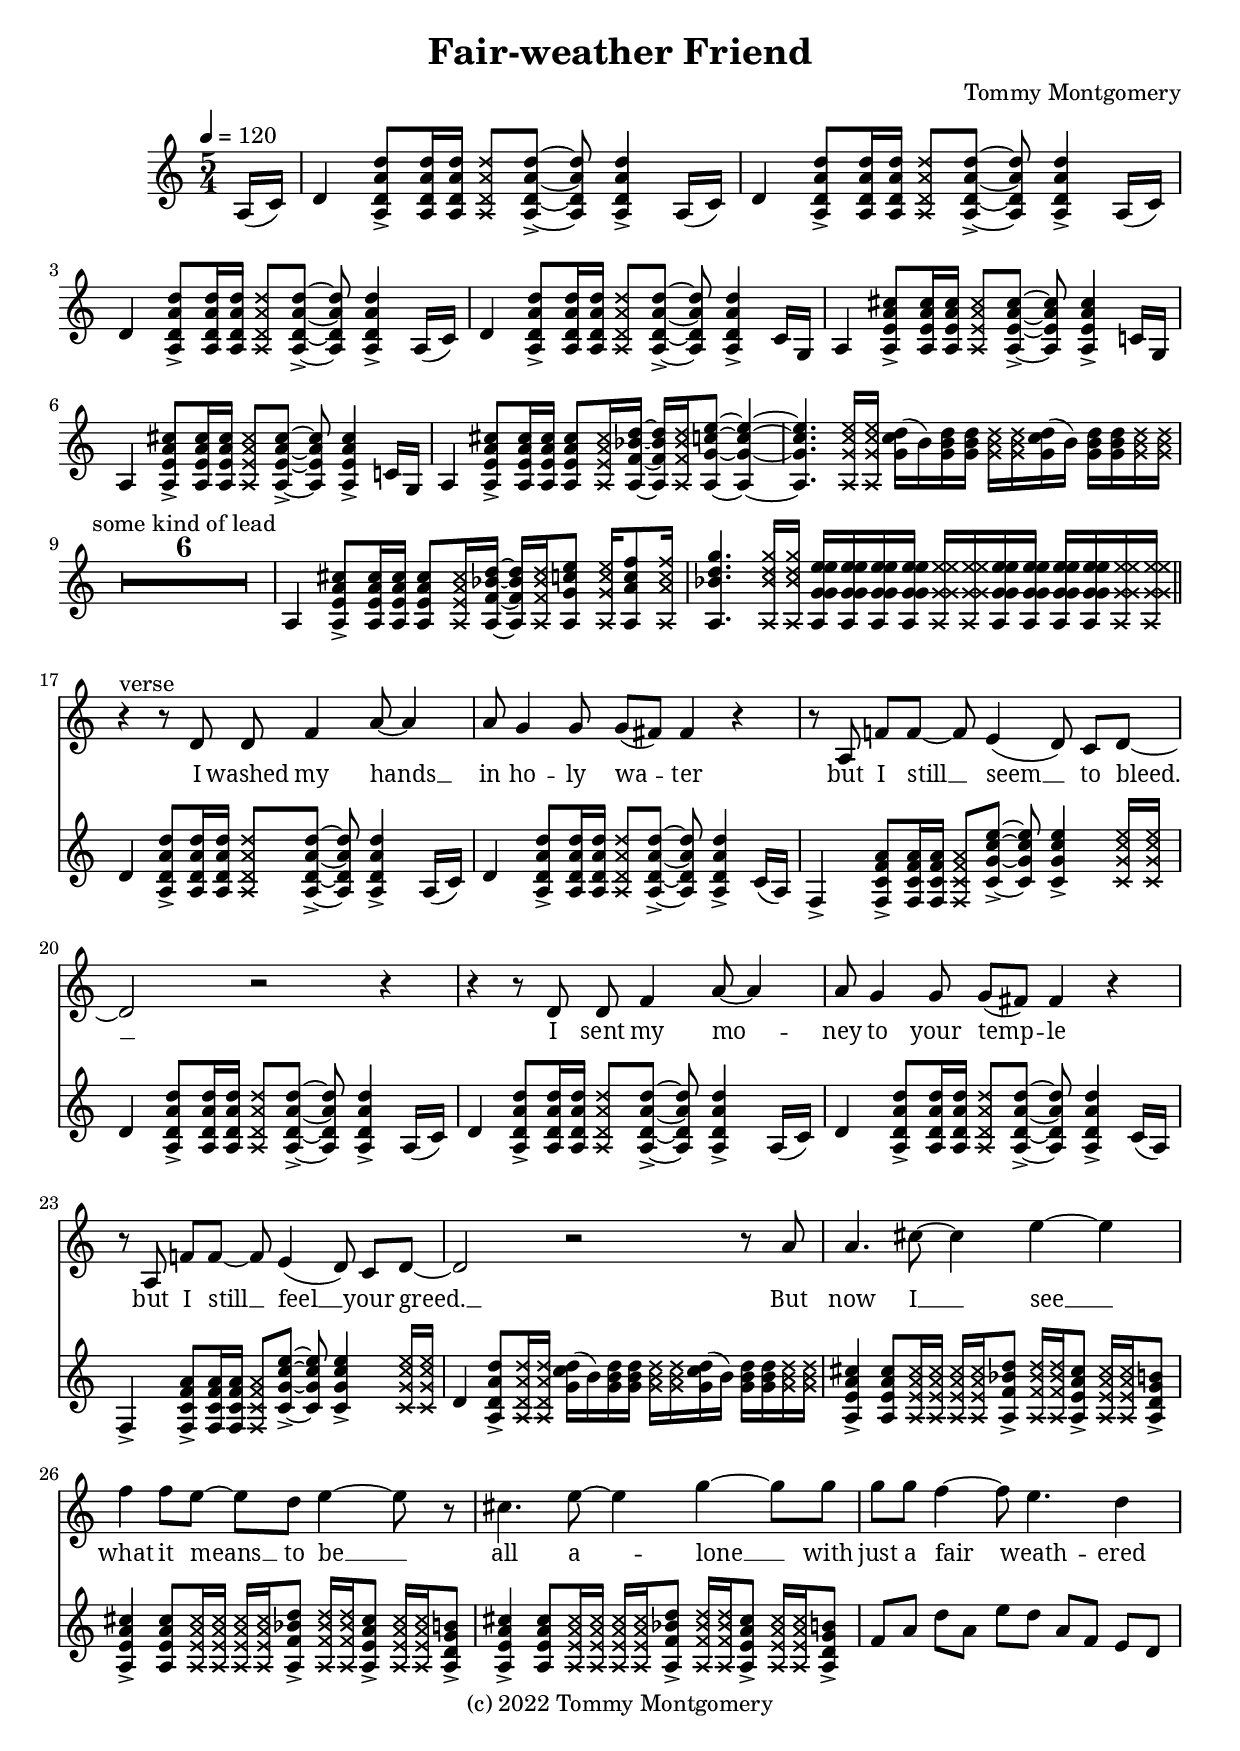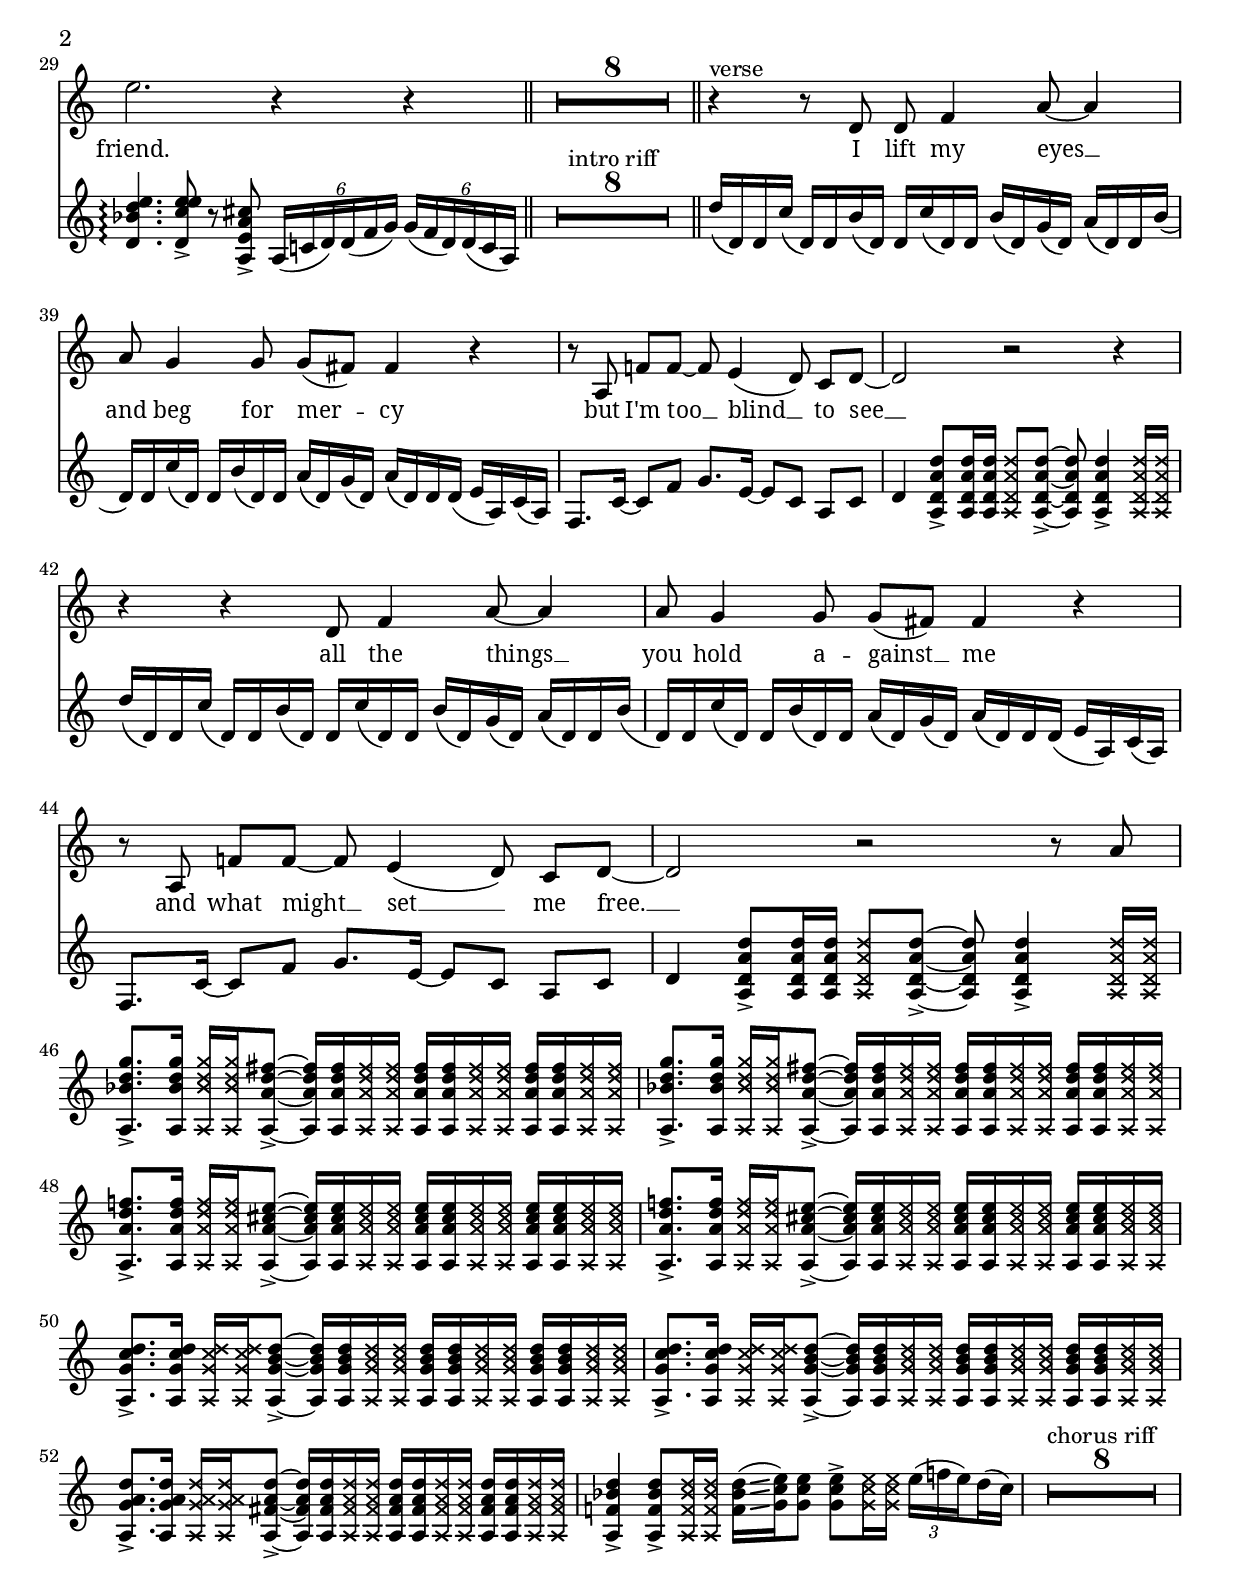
\version "2.22.1"
\language "english"

\header {
  title = "Fair-weather Friend"
  composer = "Tommy Montgomery"
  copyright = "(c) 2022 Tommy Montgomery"
}

global = {
  \key d \dorian
  \set Staff.printKeyCancellation = ##f
  \numericTimeSignature
  \compressEmptyMeasures
  \omit Voice.StringNumber
  \override TupletBracket #'bracket-visibility = #'if-no-beam
  \override MultiMeasureRest.expand-limit = #3
  \override Score.ChordName.font-name = #"Noto Serif"
  \override Score.ChordName.font-size = #0
  \override Score.LyricText.font-name = #"Noto Serif"
  \override Score.LyricText.font-size = #0

  \time 5/4
}


guitar = \relative c' {
  \tempo 4 = 120

  \partial 8 a16( c) |
  \repeat unfold 3 {
    d4 <a d a' d>8-> q16 q \xNotesOn q8 \xNotesOff q-> ~ q q4-> a16( c) |
  }
  d4 <a d a' d>8-> q16 q \xNotesOn q8 \xNotesOff q-> ~ q q4-> c16 g |

  \repeat unfold 2 {
    a4 <a e' a cs>8-> q16 q \xNotesOn q8 \xNotesOff q-> ~ q q4-> c!16 g |
  }

  a4 <a e' a cs>8-> q16 q q8 \xNotesOn q16 \xNotesOff <a f' bf d> ~ q \xNotesOn q \xNotesOff <a g' c e>8 ~ q4 ~ |
  q4. \xNotesOn q16 q \xNotesOff <g' c d>( b) <g b d> q \xNotesOn q q \xNotesOff <g c d>( b) <g b d> q \xNotesOn q q \xNotesOff |

  R1*5/4*6^"some kind of lead" |
  a,4 <a e' a cs>8-> q16 q q8 \xNotesOn q16 \xNotesOff <a f' bf d> ~ q \xNotesOn q \xNotesOff <a g' c e>8 \xNotesOn q16 \xNotesOff <a a' c f>8 \xNotesOn q16 \xNotesOff |
  <a bf' d g>4. \xNotesOn q16 q16 \xNotesOff <a g' g e' e> q q q \xNotesOn q q \xNotesOff <a g' g e' e> q q q \xNotesOn q q \xNotesOff |

  \bar "||"

  \repeat unfold 2 {
    d4 <a d a' d>8-> q16 q \xNotesOn q8 \xNotesOff q-> ~ q q4-> a16( c) |
    d4 <a d a' d>8-> q16 q \xNotesOn q8 \xNotesOff q-> ~ q q4-> c16( a) |
    f4-> <f c' f a>8-> q16 q \xNotesOn q8 \xNotesOff <c' g'c e>8-> ~ q q4-> \xNotesOn q16 q \xNotesOff |
  }
  \alternative {
    { d4 <a d a' d>8-> q16 q \xNotesOn q8 \xNotesOff q-> ~ q q4-> a16( c) | }
    { d4 <a d a' d>8-> \xNotesOn q16 q \xNotesOff <g' c d>( b) <g b d> q \xNotesOn q q \xNotesOff <g c d>( b) <g b d> q \xNotesOn q q \xNotesOff }
  }

  % chorus
  \repeat unfold 3 {
    <a, e' a cs>4-> q8 \xNotesOn q16 q q q \xNotesOff <a f' bf d>8->
      \xNotesOn q16 q \xNotesOff <a e' a cs>8-> \xNotesOn q16 q \xNotesOff <a d g b>8-> |
  }
  f'8 a d a e' d a f e d |
  <d bf' d e>4.\arpeggio <d c' e e>8-> r <a e' a cs>-> \tuplet 6/4 4 { a16( c! d) d( f g) g( f d) d( c a) } |

  \bar "||"

  R1*5/4*8^"intro riff" |

  \bar "||"

  \repeat unfold 2 {
    d'16( d,) d c'( d,) d b'( d,) d c'( d,) d b'( d,) g( d)
    a'( d,) d b'( d,) d c'( d,) d b'( d,) d a'( d,) g( d)
    a'( d,) d d( e a,) c( a) |

    f8. c'16 ~ c8 f g8. e16 ~ e8 c a c |
  }
  \alternative {
    { d4 <a d a' d>8-> q16 q \xNotesOn q8 \xNotesOff q-> ~ q q4-> \xNotesOn q16 q \xNotesOff | }
    { d4 <a d a' d>8-> q16 q \xNotesOn q8 \xNotesOff q-> ~ q q4-> \xNotesOn q16 q \xNotesOff | }
  }

  \repeat unfold 2 {
    <a bf' d g>8.-> q16 \xNotesOn q q \xNotesOff <a a' d fs>8-> ~  q16 q \xNotesOn q q \xNotesOff
      \repeat unfold 2 { q q \xNotesOn q q \xNotesOff } |
  }
  \repeat unfold 2 {
    <a a' d f!>8.-> q16 \xNotesOn q q \xNotesOff <a a' cs e>8-> ~  q16 q \xNotesOn q q \xNotesOff
      \repeat unfold 2 { q q \xNotesOn q q \xNotesOff } |
  }
  \repeat unfold 2 {
    <a g' c d>8.-> q16 \xNotesOn q q \xNotesOff <a g' b d>8-> ~  q16 q \xNotesOn q q \xNotesOff
      \repeat unfold 2 { q q \xNotesOn q q \xNotesOff } |
  }

  <a g' a d>8.-> q16 \xNotesOn q q \xNotesOff <a fs' a d>8-> ~  q16 q \xNotesOn q q \xNotesOff
    \repeat unfold 2 { q q \xNotesOn q q \xNotesOff } |
  <a f'! bf d>4-> q8-> \xNotesOn q16 q \xNotesOff <f' bf d>16\glissando( <g c e>) q8 q-> \xNotesOn q16 q \xNotesOff
    \tuplet 3/2 { e'16( f! \set stemRightBeamCount = #1 e) } \set stemLeftBeamCount = #1 d( c) |

  R1*5/4*8^"chorus riff" |
}

vocalMelody = \relative c' {
  \partial 8 r8 |
  R1*5/4*16 |

  % verse 1
  r4^"verse" r8 d d f4 a8 ~ a4 | a8 g4 g8 g( fs) fs4 r4 |
  r8 a, f'! f ~ f e4( d8) c d ~ | d2 r2 r4 |
  r4 r8 d d f4 a8 ~ a4 | a8 g4 g8 g( fs) fs4 r4 |
  r8 a, f'! f ~ f e4( d8) c d ~ | d2 r2 r8 a'8 |

  % chorus
  a4. cs8 ~ cs4 e4 ~ e |
  f4 f8 e ~ e d e4 ~ e8 r8 |
  cs4. e8 ~ e4 g4 ~ g8 g8 |
  g8 g f4 ~ f8 e4. d4 |
  e2. r4 r4 |

  R1*5/4*8 |

  % verse 2
  r4^"verse" r8 d, d f4 a8 ~ a4 | a8 g4 g8 g( fs) fs4 r4 |
  r8 a, f'! f ~ f e4( d8) c d ~ | d2 r2 r4 |
  r4 r4 d8 f4 a8 ~ a4 | a8 g4 g8 g( fs) fs4 r4 |
  r8 a, f'! f ~ f e4( d8) c d ~ | d2 r2 r8 a'8 |

}

allTheLyrics = \lyricmode {
  I washed my hands __ in ho -- ly wa -- ter
  but I still __ seem __ to bleed. __
  I sent my mo -- ney to your temp -- le
  but I still __ feel __ your greed. __

  But now I __ see __
  what it means __ to be __
  all a -- lone __
  with just a fair weath -- ered friend.

  I lift my eyes __ and beg for mer -- cy
  but I'm too __ blind __ to see __
  all the things __ you hold a -- gainst __ me
  and what might __ set __ me free. __

}

guitarStaff = \new Staff \with { midiInstrument = "distorted guitar" midiMaximumVolume = #0.6 } {
  \global
  \guitar
}

vox = \new Staff \with { midiInstrument = "voice oohs" midiMinimumVolume = #0.7 } {
  <<
    \new Voice = "vocalMelody" { \clef treble \global \vocalMelody }
    \new Lyrics \lyricsto "vocalMelody" {
      \allTheLyrics
    }
  >>
}

chordExceptionMusic = {
  <c e g b d'>1-\markup { "maj9" }
  <c e g b fs'>1-\markup { "maj7" \sharp "11" }
  <c ef f g bf>1-\markup { "m7sus4" }
  <c ef gf bff>1-\markup { "°7" }
  <c ef gf bf>1-\markup { \super { "ø7" } }
  <c e g d'>1-\markup { "add9" }
  <c ef g d'>1-\markup { "m(add9)" }
  <c e fs as>1-\markup { \super { \sharp "11" \sharp "13" } }
  <c g>1-\markup { "5" }
  <c e g bf>1-\markup { "7" }
  <c e g b>1-\markup { "maj7" }
  <c ef g bf>1-\markup { "m7" }
  <c f g>1-\markup { "sus4" }
  <c d g>1-\markup { "sus2" }
  <c e g bf df'>1-\markup { "7" \super { \flat "9" } }
  <c e g f'>1-\markup { "add11" }
}

chordExceptions = #(append
  (sequential-music-to-chord-exceptions chordExceptionMusic #t)
  ignatzekExceptions
)

chordValues = \chordmode {
  \set chordNameExceptions = #chordExceptions
  \set majorSevenSymbol = \markup "maj7"



}

chordNames = \new ChordNames {
  \set chordChanges = ##t
  \set chordNameExceptions = #chordExceptions
  \chordValues
}

\score {
  <<
    \chordNames
    \vox
    \guitarStaff
  >>
  \layout {
    \context {
      \Staff \RemoveEmptyStaves
      \override Glissando.minimum-length = #4
      \override Glissando.springs-and-rods = #ly:spanner::set-spacing-rods
      \override Glissando.thickness = #2
      \override VerticalAxisGroup.remove-first = ##t
    }
  }
}

\score {
  \unfoldRepeats {
    <<
      % \vox
      \guitarStaff
    >>
  }
  \midi {}
}
